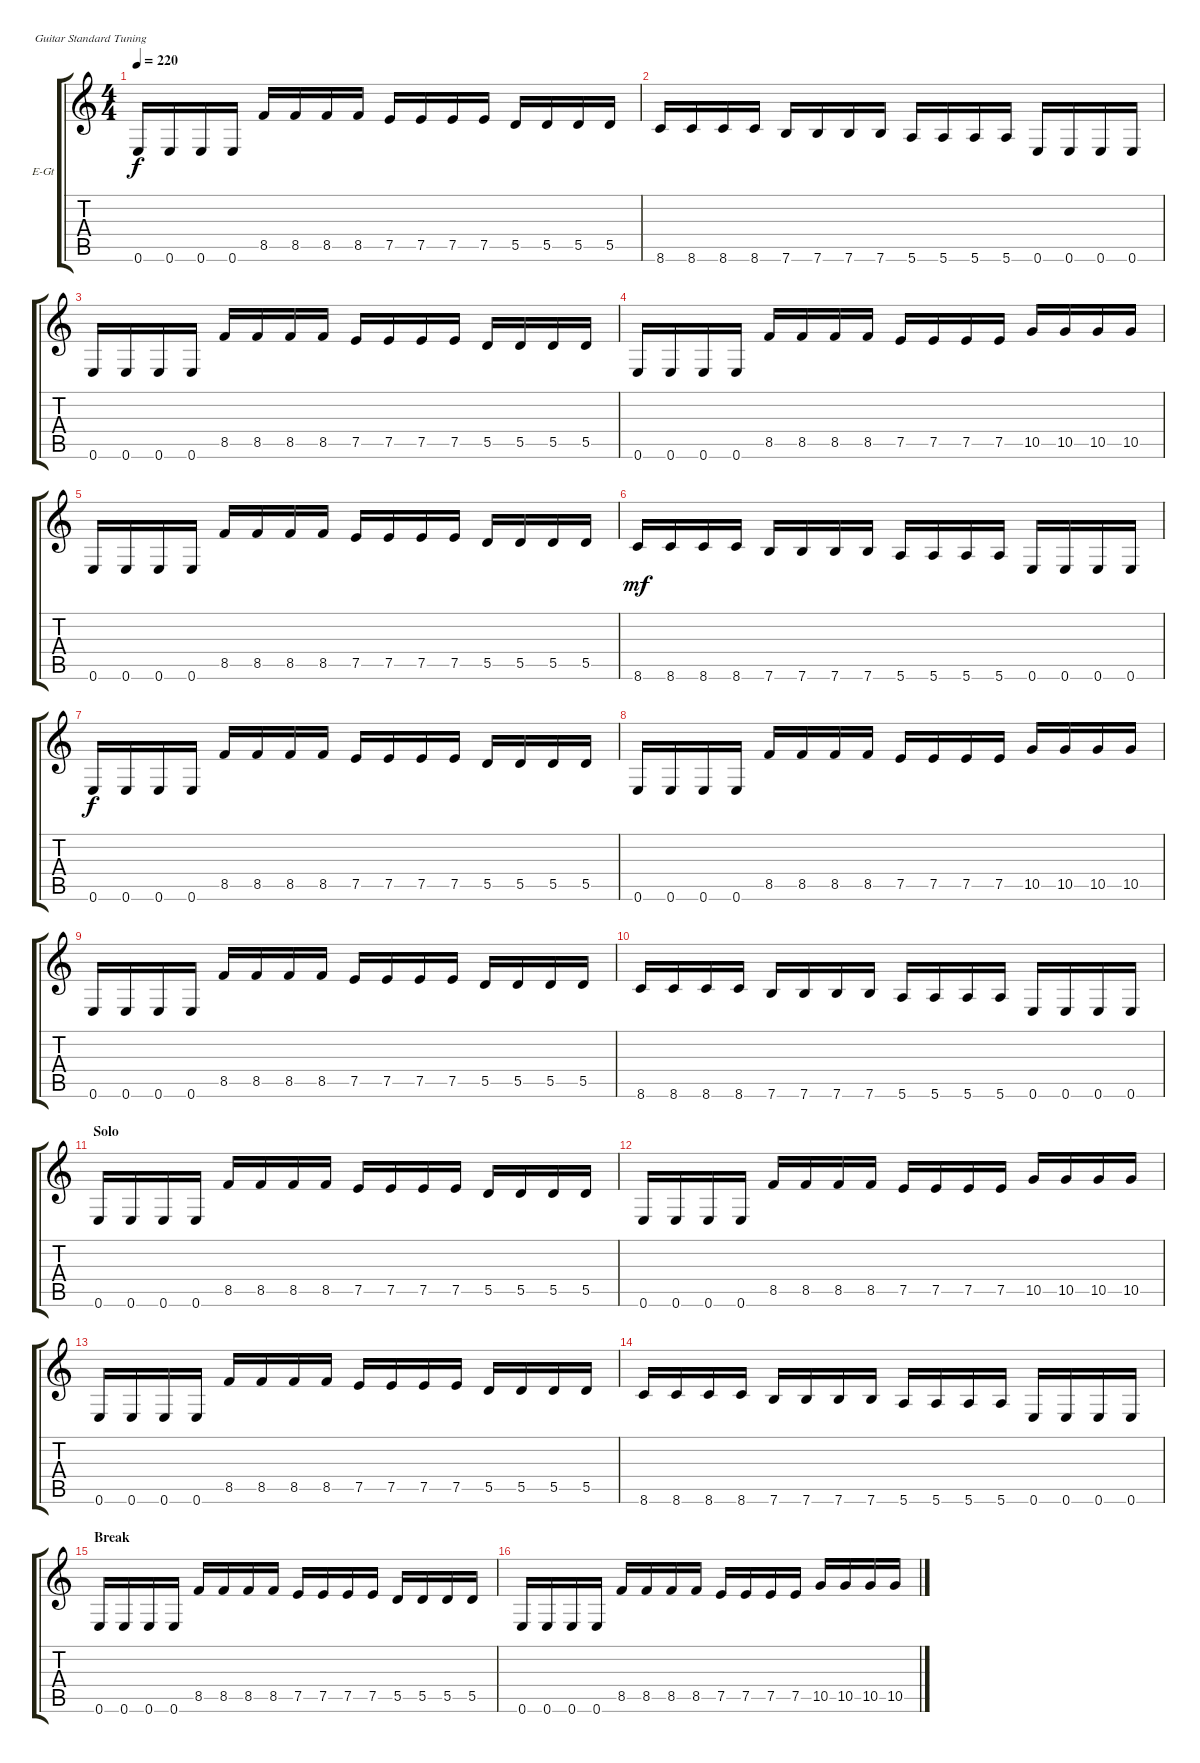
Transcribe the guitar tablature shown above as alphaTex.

\defaultSystemsLayout 4
\bracketExtendMode groupsimilarinstruments
\firstSystemTrackNameOrientation horizontal
\otherSystemsTrackNameOrientation horizontal
\track ("Electric Guitar" "E-Gt") {instrument distortionguitar}
\staff {score tabs}
\tuning (E4 B3 G3 D3 A2 E2)
\ts (4 4)
\tempo 220
\clef g2
\ks c
0.6.16{dy f} 0.6.16 0.6.16 0.6.16 8.5.16 8.5.16 8.5.16 8.5.16 7.5.16 7.5.16 7.5.16 7.5.16 5.5.16 5.5.16 5.5.16 5.5.16 |
8.6.16 8.6.16 8.6.16 8.6.16 7.6.16 7.6.16 7.6.16 7.6.16 5.6.16 5.6.16 5.6.16 5.6.16 0.6.16 0.6.16 0.6.16 0.6.16 |
0.6.16 0.6.16 0.6.16 0.6.16 8.5.16 8.5.16 8.5.16 8.5.16 7.5.16 7.5.16 7.5.16 7.5.16 5.5.16 5.5.16 5.5.16 5.5.16 |
0.6.16 0.6.16 0.6.16 0.6.16 8.5.16 8.5.16 8.5.16 8.5.16 7.5.16 7.5.16 7.5.16 7.5.16 10.5.16 10.5.16 10.5.16 10.5.16 |
0.6.16 0.6.16 0.6.16 0.6.16 8.5.16 8.5.16 8.5.16 8.5.16 7.5.16 7.5.16 7.5.16 7.5.16 5.5.16 5.5.16 5.5.16 5.5.16 |
8.6.16{dy mf} 8.6.16 8.6.16 8.6.16 7.6.16 7.6.16 7.6.16 7.6.16 5.6.16 5.6.16 5.6.16 5.6.16 0.6.16 0.6.16 0.6.16 0.6.16 |
0.6.16{dy f} 0.6.16 0.6.16 0.6.16 8.5.16 8.5.16 8.5.16 8.5.16 7.5.16 7.5.16 7.5.16 7.5.16 5.5.16 5.5.16 5.5.16 5.5.16 |
0.6.16 0.6.16 0.6.16 0.6.16 8.5.16 8.5.16 8.5.16 8.5.16 7.5.16 7.5.16 7.5.16 7.5.16 10.5.16 10.5.16 10.5.16 10.5.16 |
0.6.16 0.6.16 0.6.16 0.6.16 8.5.16 8.5.16 8.5.16 8.5.16 7.5.16 7.5.16 7.5.16 7.5.16 5.5.16 5.5.16 5.5.16 5.5.16 |
8.6.16 8.6.16 8.6.16 8.6.16 7.6.16 7.6.16 7.6.16 7.6.16 5.6.16 5.6.16 5.6.16 5.6.16 0.6.16 0.6.16 0.6.16 0.6.16 |
\section ("" "Solo")
0.6.16 0.6.16 0.6.16 0.6.16 8.5.16 8.5.16 8.5.16 8.5.16 7.5.16 7.5.16 7.5.16 7.5.16 5.5.16 5.5.16 5.5.16 5.5.16 |
0.6.16 0.6.16 0.6.16 0.6.16 8.5.16 8.5.16 8.5.16 8.5.16 7.5.16 7.5.16 7.5.16 7.5.16 10.5.16 10.5.16 10.5.16 10.5.16 |
0.6.16 0.6.16 0.6.16 0.6.16 8.5.16 8.5.16 8.5.16 8.5.16 7.5.16 7.5.16 7.5.16 7.5.16 5.5.16 5.5.16 5.5.16 5.5.16 |
8.6.16 8.6.16 8.6.16 8.6.16 7.6.16 7.6.16 7.6.16 7.6.16 5.6.16 5.6.16 5.6.16 5.6.16 0.6.16 0.6.16 0.6.16 0.6.16 |
\section ("" "Break")
0.6.16 0.6.16 0.6.16 0.6.16 8.5.16 8.5.16 8.5.16 8.5.16 7.5.16 7.5.16 7.5.16 7.5.16 5.5.16 5.5.16 5.5.16 5.5.16 |
0.6.16 0.6.16 0.6.16 0.6.16 8.5.16 8.5.16 8.5.16 8.5.16 7.5.16 7.5.16 7.5.16 7.5.16 10.5.16 10.5.16 10.5.16 10.5.16
